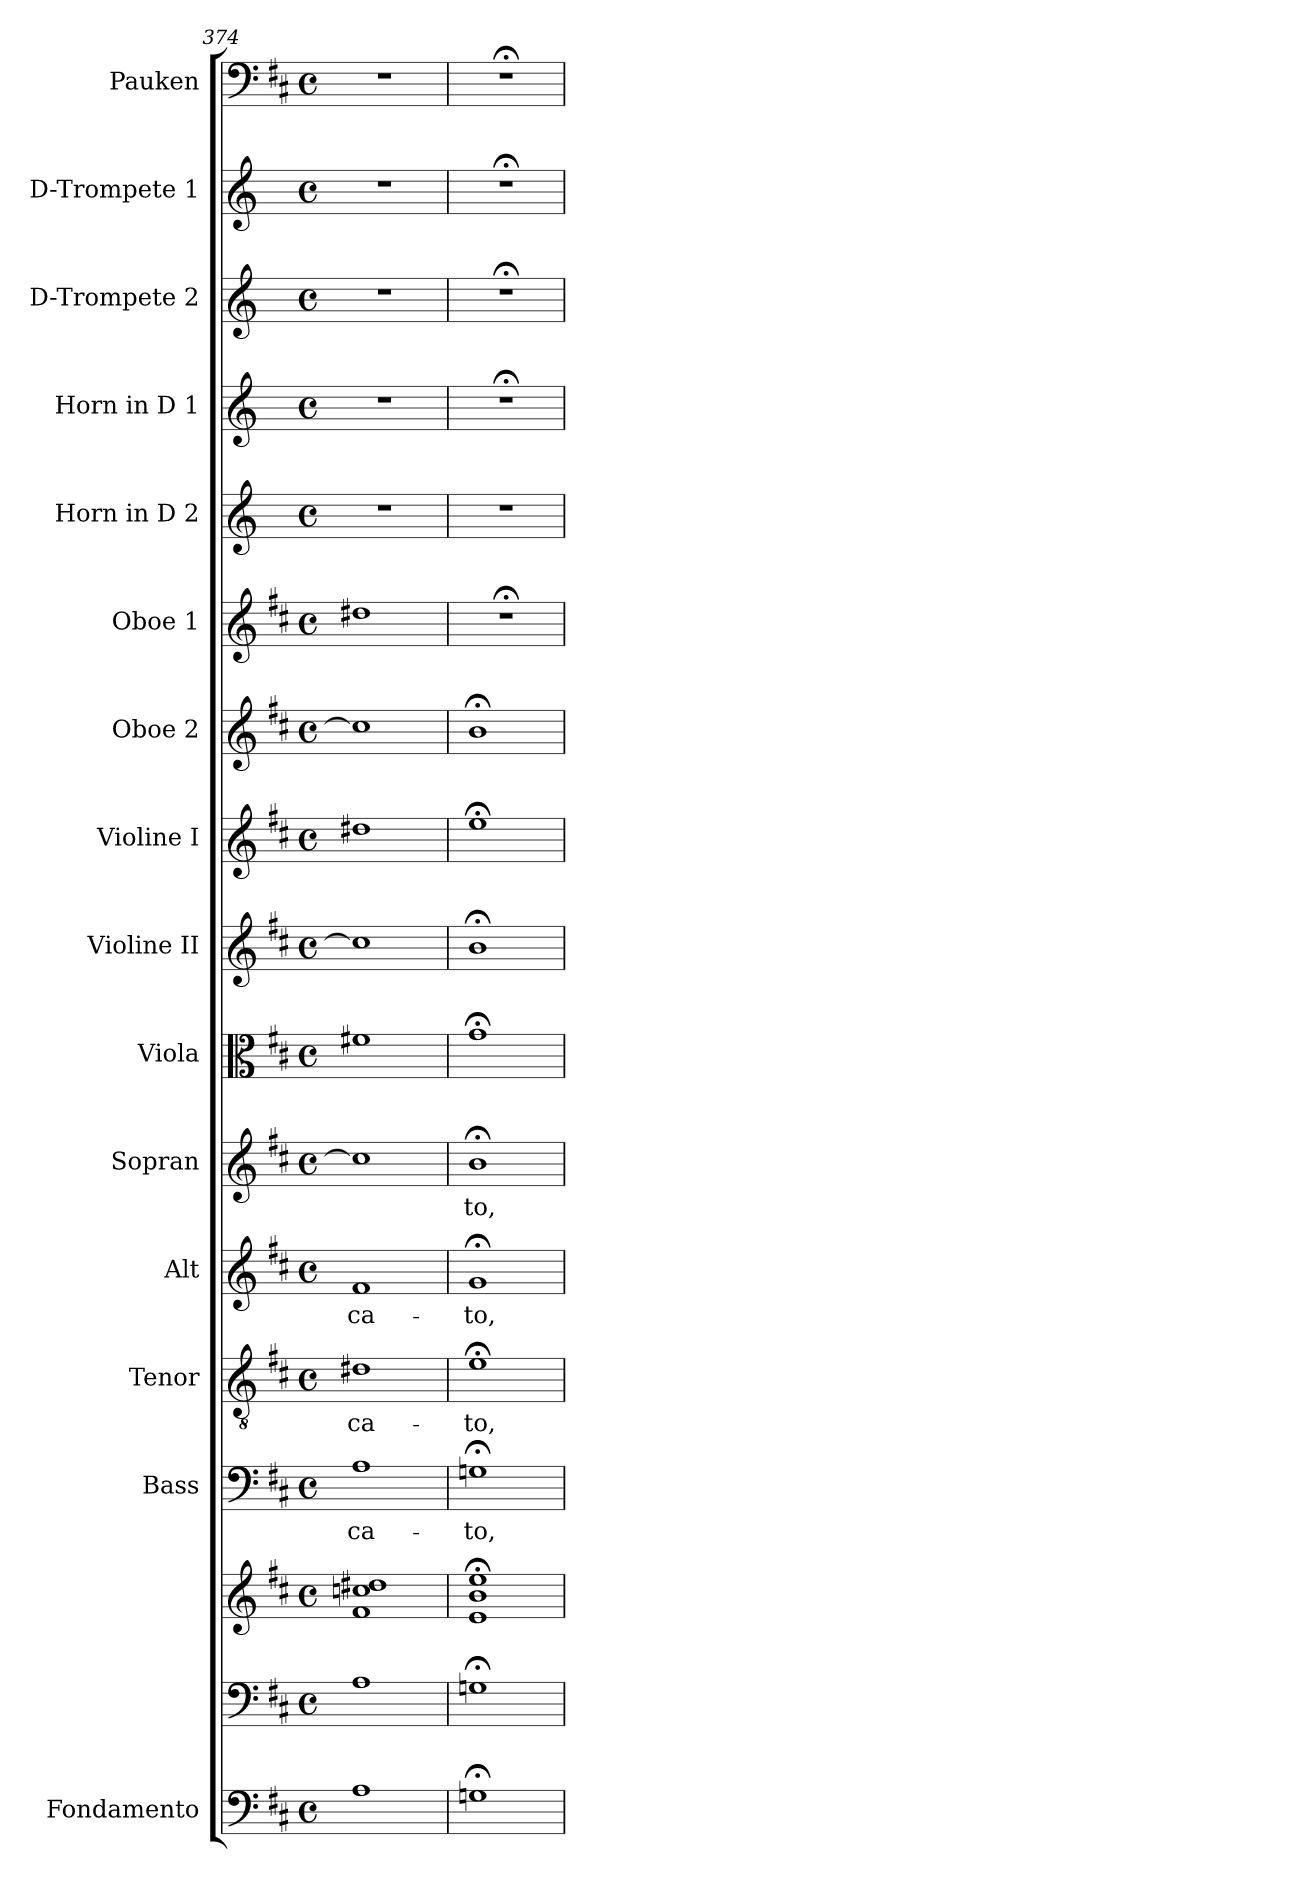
**kern	**kern	**kern	**kern	**text	**kern	**text	**kern	**text	**kern	**text	**kern	**kern	**kern	**kern	**kern	**kern	**kern	**kern	**kern	**kern
*part16	*part15	*part15	*part14	*part14	*part13	*part13	*part12	*part12	*part11	*part11	*part10	*part9	*part8	*part7	*part6	*part5	*part4	*part3	*part2	*part1
*staff17	*staff16	*staff15	*staff14	*staff14	*staff13	*staff13	*staff12	*staff12	*staff11	*staff11	*staff10	*staff9	*staff8	*staff7	*staff6	*staff5	*staff4	*staff3	*staff2	*staff1
*I"Fondamento	*	*	*I"Bass	*	*I"Tenor	*	*I"Alt	*	*I"Sopran	*	*I"Viola	*I"Violine II	*I"Violine I	*I"Oboe 2	*I"Oboe 1	*I"Horn in D 2	*I"Horn in D 1	*I"D-Trompete 2	*I"D-Trompete 1	*I"Pauken
*I'F.	*	*	*I'B.	*	*I'T.	*	*I'A.	*	*I'S.	*	*I'Vla.	*I'Vl. II	*I'Vl. I	*I'Ob. 2	*I'Ob. 1	*	*	*I'D Trp. 2	*I'D Trp. 1	*I'Pk.
*clefF4	*clefF4	*clefG2	*clefF4	*	*clefGv2	*	*clefG2	*	*clefG2	*	*clefC3	*clefG2	*clefG2	*clefG2	*clefG2	*clefG2	*clefG2	*clefG2	*clefG2	*clefF4
*ITrd7c12	*	*	*	*	*	*	*	*	*	*	*	*	*	*	*	*ITrd6c10	*ITrd6c10	*ITrd-1c-2	*ITrd-1c-2	*
*k[f#c#]	*k[f#c#]	*k[f#c#]	*k[f#c#]	*	*k[f#c#]	*	*k[f#c#]	*	*k[f#c#]	*	*k[f#c#]	*k[f#c#]	*k[f#c#]	*k[f#c#]	*k[f#c#]	*k[f#c#]	*k[f#c#]	*k[f#c#]	*k[f#c#]	*k[f#c#]
*D:	*D:	*D:	*D:	*	*D:	*	*D:	*	*D:	*	*D:	*D:	*D:	*D:	*D:	*D:	*D:	*D:	*D:	*D:
*M4/4	*M4/4	*M4/4	*M4/4	*	*M4/4	*	*M4/4	*	*M4/4	*	*M4/4	*M4/4	*M4/4	*M4/4	*M4/4	*M4/4	*M4/4	*M4/4	*M4/4	*M4/4
*met(c)	*met(c)	*met(c)	*met(c)	*	*met(c)	*	*met(c)	*	*met(c)	*	*met(c)	*met(c)	*met(c)	*met(c)	*met(c)	*met(c)	*met(c)	*met(c)	*met(c)	*met(c)
=374	=374	=374	=374	=374	=374	=374	=374	=374	=374	=374	=374	=374	=374	=374	=374	=374	=374	=374	=374	=374
!	!	!	!	!LO:LY:b	!	!LO:LY:b	!	!LO:LY:b	!	!	!	!	!	!	!	!	!	!	!	!
1AA	1A	1f# 1ccn 1dd#X	1A	-ca-	1d#X	-ca-	1f#	-ca-	1cc]	.	1f#X	1cc]	1dd#X	1cc]	1dd#X	1r	1r	1r	1r	1r
=375	=375	=375	=375	=375	=375	=375	=375	=375	=375	=375	=375	=375	=375	=375	=375	=375	=375	=375	=375	=375
!	!	!	!	!LO:LY:b	!	!LO:LY:b	!	!LO:LY:b	!	!LO:LY:b	!	!	!	!	!	!	!	!	!	!
1GGn;<	1Gn;<	1e;< 1b;< 1ee;<	1Gn;<	-to,	1e;<	-to,	1g;<	-to,	1b;<	-to,	1g;<	1b;<	1ee;<	1b;<	1r;<	1r	1r;<	1r;<	1r;<	1r;<
=	=	=	=	=	=	=	=	=	=	=	=	=	=	=	=	=	=	=	=	=
*-	*-	*-	*-	*-	*-	*-	*-	*-	*-	*-	*-	*-	*-	*-	*-	*-	*-	*-	*-	*-
